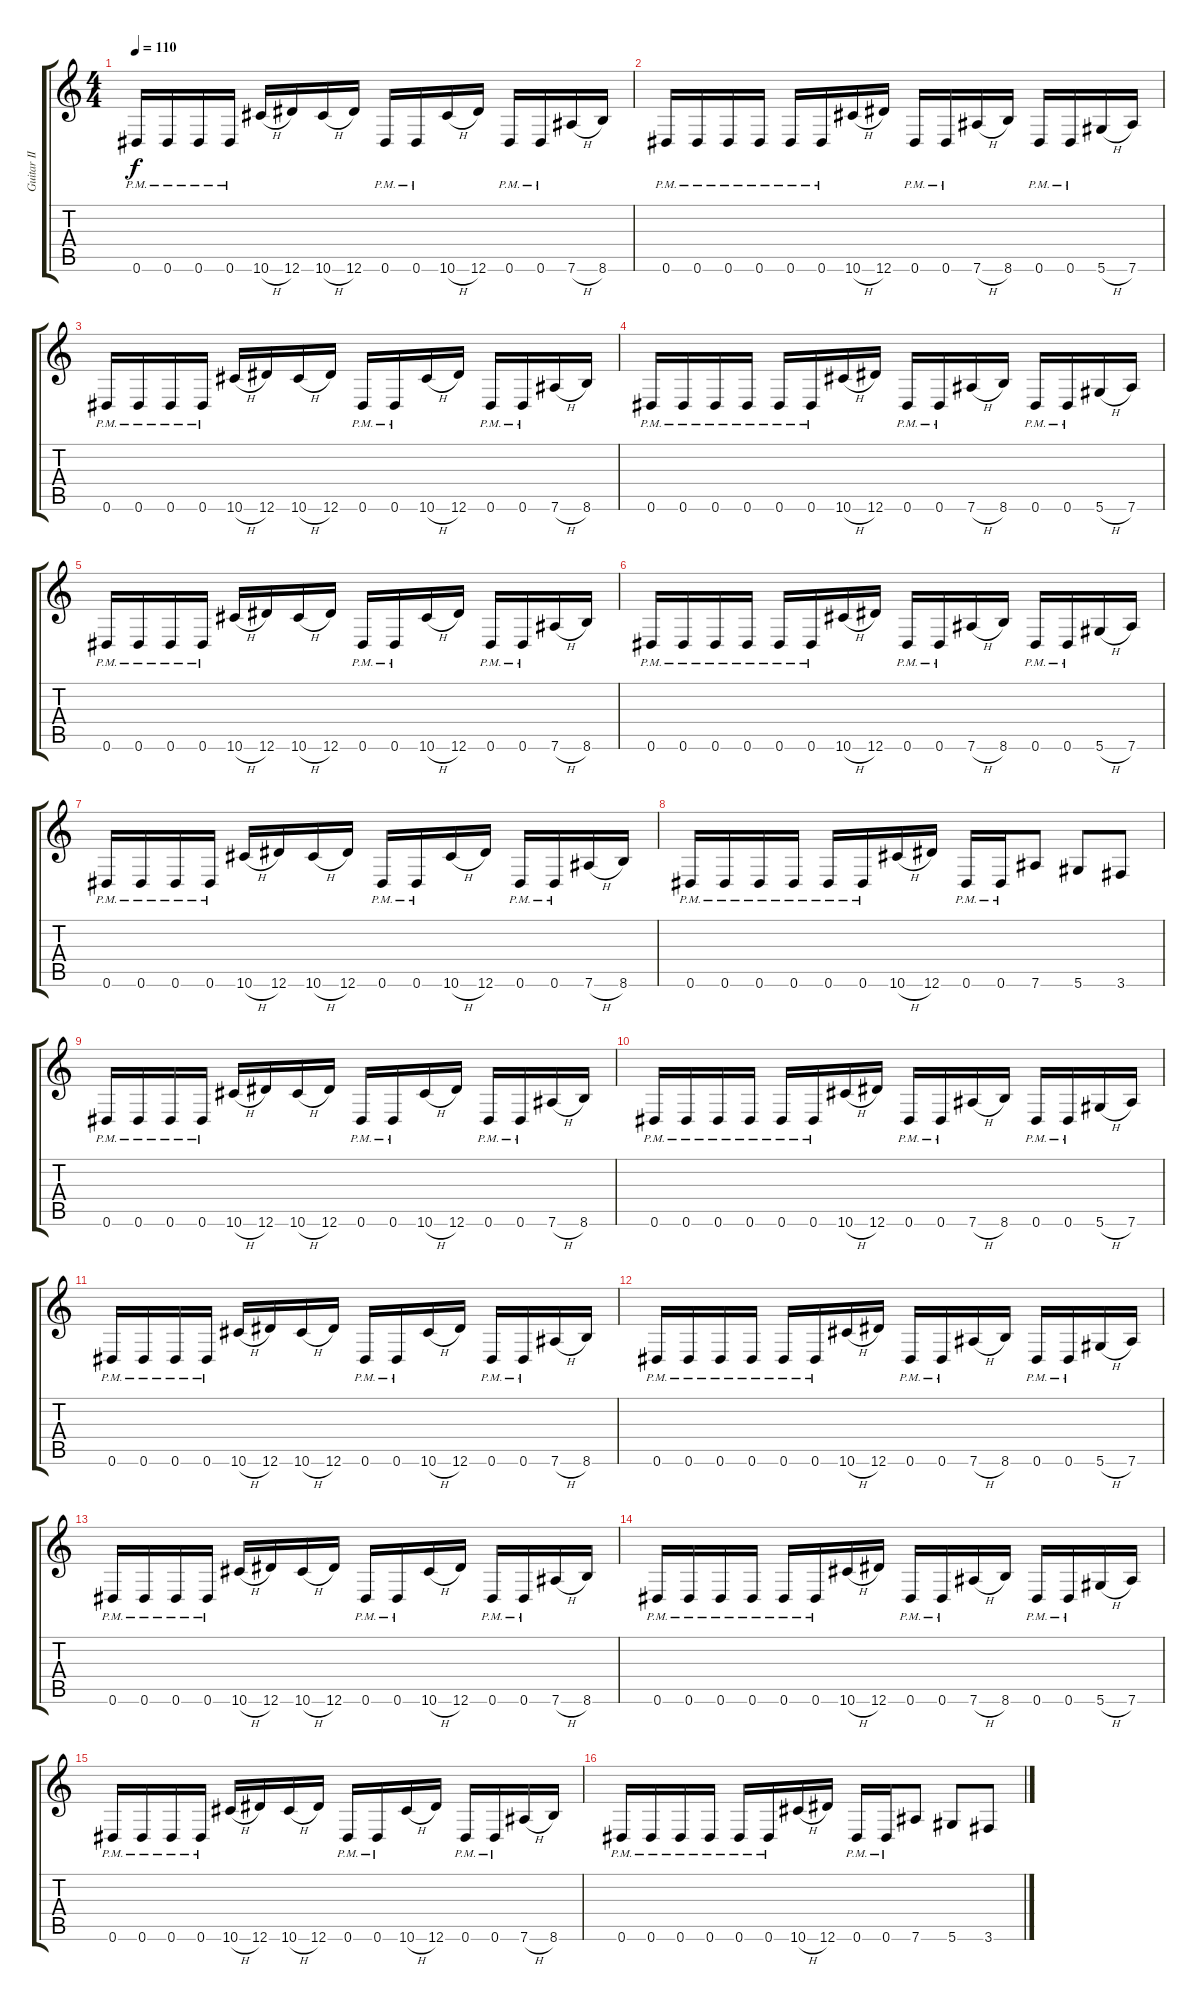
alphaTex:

\track ("Guitar II" "Guitar II") {instrument overdrivenguitar}
\staff {score tabs}
\tuning (Eb4 Bb3 Gb3 Db3 Ab2 Eb2) {hide}
\ts (4 4)
\tempo 110
\clef g2
\ks c
0.6{pm}.16{dy f} 0.6{pm}.16 0.6{pm}.16 0.6{pm}.16 10.6{h}.16 12.6.16 10.6{h}.16 12.6.16 0.6{pm}.16 0.6{pm}.16 10.6{h}.16 12.6.16 0.6{pm}.16 0.6{pm}.16 7.6{h}.16 8.6.16 |
0.6{pm}.16 0.6{pm}.16 0.6{pm}.16 0.6{pm}.16 0.6{pm}.16 0.6{pm}.16 10.6{h}.16 12.6.16 0.6{pm}.16 0.6{pm}.16 7.6{h}.16 8.6.16 0.6{pm}.16 0.6{pm}.16 5.6{h}.16 7.6.16 |
0.6{pm}.16 0.6{pm}.16 0.6{pm}.16 0.6{pm}.16 10.6{h}.16 12.6.16 10.6{h}.16 12.6.16 0.6{pm}.16 0.6{pm}.16 10.6{h}.16 12.6.16 0.6{pm}.16 0.6{pm}.16 7.6{h}.16 8.6.16 |
0.6{pm}.16 0.6{pm}.16 0.6{pm}.16 0.6{pm}.16 0.6{pm}.16 0.6{pm}.16 10.6{h}.16 12.6.16 0.6{pm}.16 0.6{pm}.16 7.6{h}.16 8.6.16 0.6{pm}.16 0.6{pm}.16 5.6{h}.16 7.6.16 |
0.6{pm}.16 0.6{pm}.16 0.6{pm}.16 0.6{pm}.16 10.6{h}.16 12.6.16 10.6{h}.16 12.6.16 0.6{pm}.16 0.6{pm}.16 10.6{h}.16 12.6.16 0.6{pm}.16 0.6{pm}.16 7.6{h}.16 8.6.16 |
0.6{pm}.16 0.6{pm}.16 0.6{pm}.16 0.6{pm}.16 0.6{pm}.16 0.6{pm}.16 10.6{h}.16 12.6.16 0.6{pm}.16 0.6{pm}.16 7.6{h}.16 8.6.16 0.6{pm}.16 0.6{pm}.16 5.6{h}.16 7.6.16 |
0.6{pm}.16 0.6{pm}.16 0.6{pm}.16 0.6{pm}.16 10.6{h}.16 12.6.16 10.6{h}.16 12.6.16 0.6{pm}.16 0.6{pm}.16 10.6{h}.16 12.6.16 0.6{pm}.16 0.6{pm}.16 7.6{h}.16 8.6.16 |
0.6{pm}.16 0.6{pm}.16 0.6{pm}.16 0.6{pm}.16 0.6{pm}.16 0.6{pm}.16 10.6{h}.16 12.6.16 0.6{pm}.16 0.6{pm}.16 7.6.8 5.6.8 3.6.8 |
0.6{pm}.16 0.6{pm}.16 0.6{pm}.16 0.6{pm}.16 10.6{h}.16 12.6.16 10.6{h}.16 12.6.16 0.6{pm}.16 0.6{pm}.16 10.6{h}.16 12.6.16 0.6{pm}.16 0.6{pm}.16 7.6{h}.16 8.6.16 |
0.6{pm}.16 0.6{pm}.16 0.6{pm}.16 0.6{pm}.16 0.6{pm}.16 0.6{pm}.16 10.6{h}.16 12.6.16 0.6{pm}.16 0.6{pm}.16 7.6{h}.16 8.6.16 0.6{pm}.16 0.6{pm}.16 5.6{h}.16 7.6.16 |
0.6{pm}.16 0.6{pm}.16 0.6{pm}.16 0.6{pm}.16 10.6{h}.16 12.6.16 10.6{h}.16 12.6.16 0.6{pm}.16 0.6{pm}.16 10.6{h}.16 12.6.16 0.6{pm}.16 0.6{pm}.16 7.6{h}.16 8.6.16 |
0.6{pm}.16 0.6{pm}.16 0.6{pm}.16 0.6{pm}.16 0.6{pm}.16 0.6{pm}.16 10.6{h}.16 12.6.16 0.6{pm}.16 0.6{pm}.16 7.6{h}.16 8.6.16 0.6{pm}.16 0.6{pm}.16 5.6{h}.16 7.6.16 |
0.6{pm}.16 0.6{pm}.16 0.6{pm}.16 0.6{pm}.16 10.6{h}.16 12.6.16 10.6{h}.16 12.6.16 0.6{pm}.16 0.6{pm}.16 10.6{h}.16 12.6.16 0.6{pm}.16 0.6{pm}.16 7.6{h}.16 8.6.16 |
0.6{pm}.16 0.6{pm}.16 0.6{pm}.16 0.6{pm}.16 0.6{pm}.16 0.6{pm}.16 10.6{h}.16 12.6.16 0.6{pm}.16 0.6{pm}.16 7.6{h}.16 8.6.16 0.6{pm}.16 0.6{pm}.16 5.6{h}.16 7.6.16 |
0.6{pm}.16 0.6{pm}.16 0.6{pm}.16 0.6{pm}.16 10.6{h}.16 12.6.16 10.6{h}.16 12.6.16 0.6{pm}.16 0.6{pm}.16 10.6{h}.16 12.6.16 0.6{pm}.16 0.6{pm}.16 7.6{h}.16 8.6.16 |
0.6{pm}.16 0.6{pm}.16 0.6{pm}.16 0.6{pm}.16 0.6{pm}.16 0.6{pm}.16 10.6{h}.16 12.6.16 0.6{pm}.16 0.6{pm}.16 7.6.8 5.6.8 3.6.8
